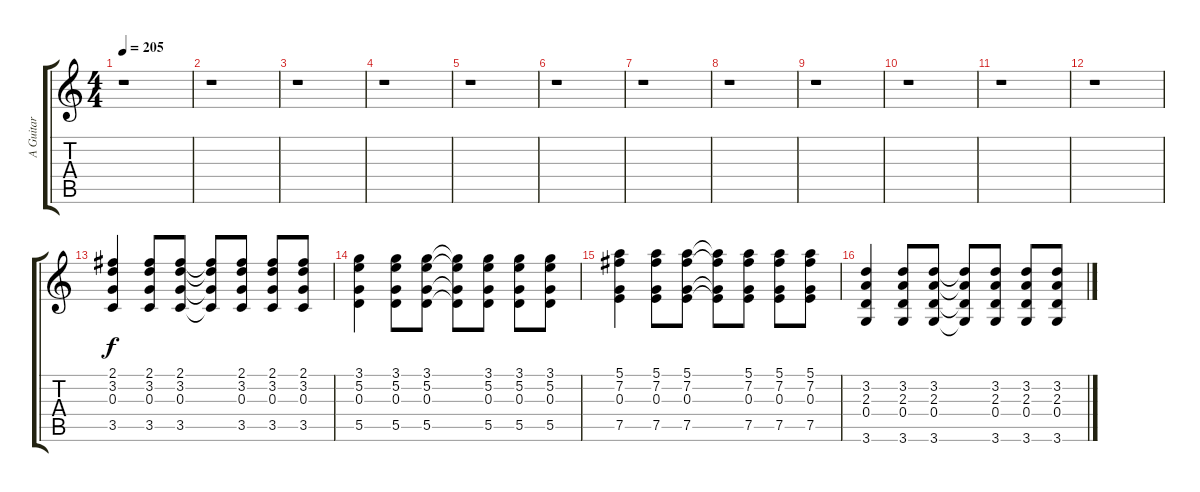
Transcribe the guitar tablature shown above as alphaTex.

\track ("A Guitar" "A Guitar") {instrument acousticguitarsteel}
\staff {score tabs}
\tuning (E4 B3 G3 D3 A2 E2) {hide}
\ts (4 4)
\tempo 205
\clef g2
\ks c
r.1{dy f} |
r.1 |
r.1 |
r.1 |
r.1 |
r.1 |
r.1 |
r.1 |
r.1 |
r.1 |
r.1 |
r.1 |
(2.1 3.2 0.3 3.5).4 (2.1 3.2 0.3 3.5).8 (2.1 3.2 0.3 3.5).8 (2.1{t} 3.2{t} 0.3{t} 3.5{t}).8 (2.1 3.2 0.3 3.5).8 (2.1 3.2 0.3 3.5).8 (2.1 3.2 0.3 3.5).8 |
(3.1 5.2 0.3 5.5).4 (3.1 5.2 0.3 5.5).8 (3.1 5.2 0.3 5.5).8 (3.1{t} 5.2{t} 0.3{t} 5.5{t}).8 (3.1 5.2 0.3 5.5).8 (3.1 5.2 0.3 5.5).8 (3.1 5.2 0.3 5.5).8 |
(5.1 7.2 0.3 7.5).4 (5.1 7.2 0.3 7.5).8 (5.1 7.2 0.3 7.5).8 (5.1{t} 7.2{t} 0.3{t} 7.5{t}).8 (5.1 7.2 0.3 7.5).8 (5.1 7.2 0.3 7.5).8 (5.1 7.2 0.3 7.5).8 |
(3.2 2.3 0.4 3.6).4 (3.2 2.3 0.4 3.6).8 (3.2 2.3 0.4 3.6).8 (3.2{t} 2.3{t} 0.4{t} 3.6{t}).8 (3.2 2.3 0.4 3.6).8 (3.2 2.3 0.4 3.6).8 (3.2 2.3 0.4 3.6).8
